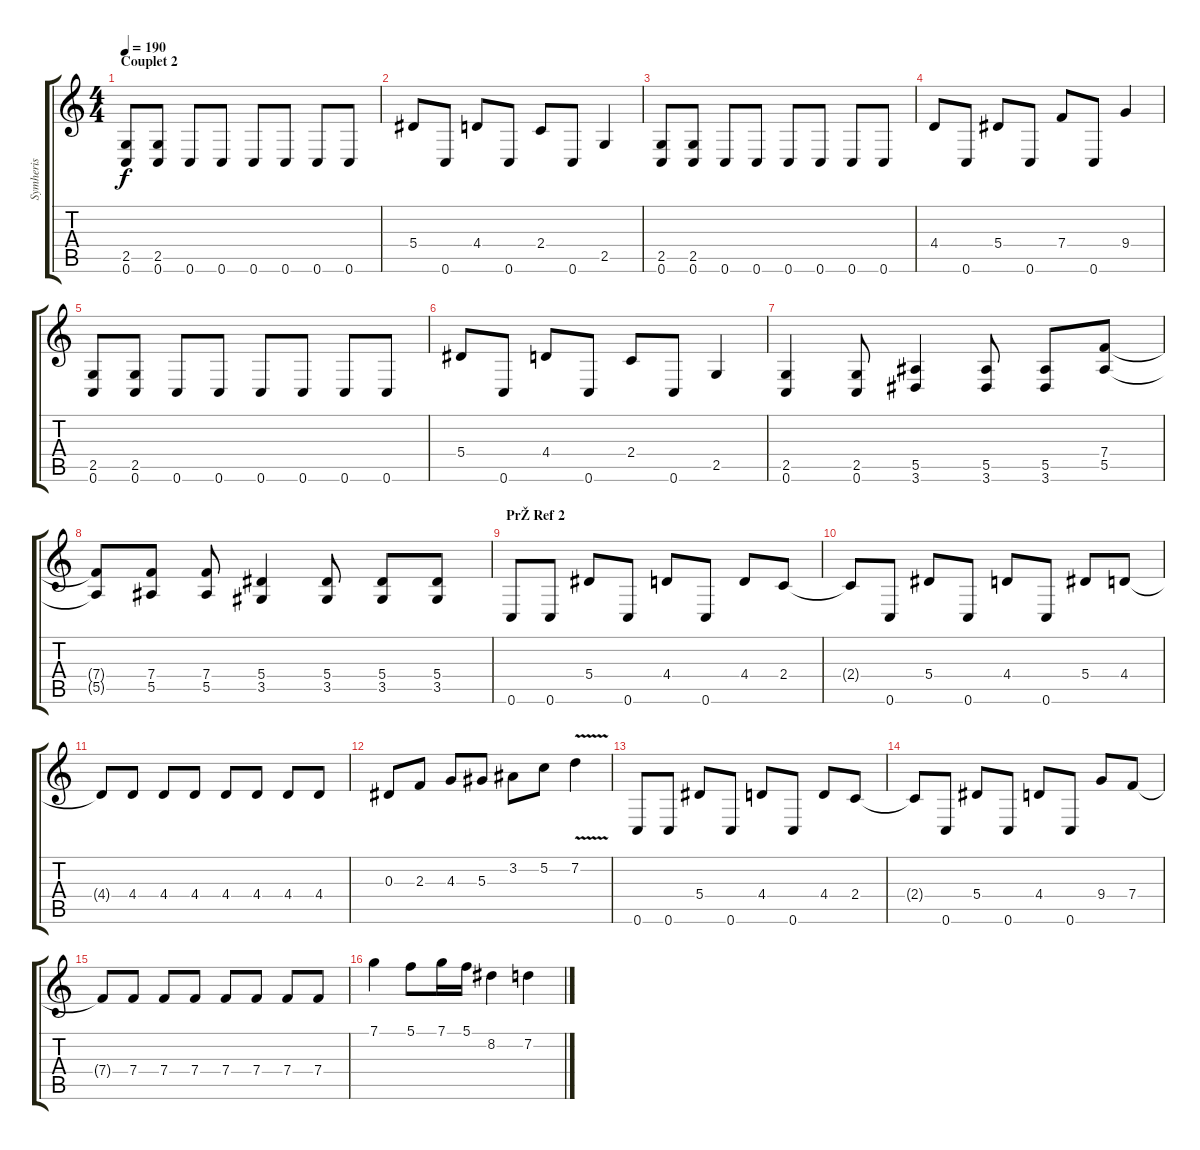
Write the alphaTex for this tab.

\track ("Symheris" "Symheris") {instrument distortionguitar}
\staff {score tabs}
\tuning (C4 G3 Eb3 Bb2 F2 C2) {hide}
\ts (4 4)
\section ("" "Couplet 2")
\tempo 190
\clef g2
\ks c
(2.5 0.6).8{dy f} (2.5 0.6).8 0.6.8 0.6.8 0.6.8 0.6.8 0.6.8 0.6.8 |
5.4.8 0.6.8 4.4.8 0.6.8 2.4.8 0.6.8 2.5.4 |
(2.5 0.6).8 (2.5 0.6).8 0.6.8 0.6.8 0.6.8 0.6.8 0.6.8 0.6.8 |
4.4.8 0.6.8 5.4.8 0.6.8 7.4.8 0.6.8 9.4.4 |
(2.5 0.6).8 (2.5 0.6).8 0.6.8 0.6.8 0.6.8 0.6.8 0.6.8 0.6.8 |
5.4.8 0.6.8 4.4.8 0.6.8 2.4.8 0.6.8 2.5.4 |
(2.5 0.6).4 (2.5 0.6).8 (5.5 3.6).4 (5.5 3.6).8 (5.5 3.6).8 (7.4 5.5).8 |
(7.4{t} 5.5{t}).8 (7.4 5.5).8 (7.4 5.5).8 (5.4 3.5).4 (5.4 3.5).8 (5.4 3.5).8 (5.4 3.5).8 |
\section ("" "PrŽ Ref 2")
0.6.8 0.6.8 5.4.8 0.6.8 4.4.8 0.6.8 4.4.8 2.4.8 |
2.4{t}.8 0.6.8 5.4.8 0.6.8 4.4.8 0.6.8 5.4.8 4.4.8 |
4.4{t}.8 4.4.8 4.4.8 4.4.8 4.4.8 4.4.8 4.4.8 4.4.8 |
0.3.8 2.3.8 4.3.8 5.3.8 3.2.8 5.2.8 7.2{v}.4 |
0.6.8 0.6.8 5.4.8 0.6.8 4.4.8 0.6.8 4.4.8 2.4.8 |
2.4{t}.8 0.6.8 5.4.8 0.6.8 4.4.8 0.6.8 9.4.8 7.4.8 |
7.4{t}.8 7.4.8 7.4.8 7.4.8 7.4.8 7.4.8 7.4.8 7.4.8 |
7.1.4 5.1.8 7.1.16 5.1.16 8.2.4 7.2.4
